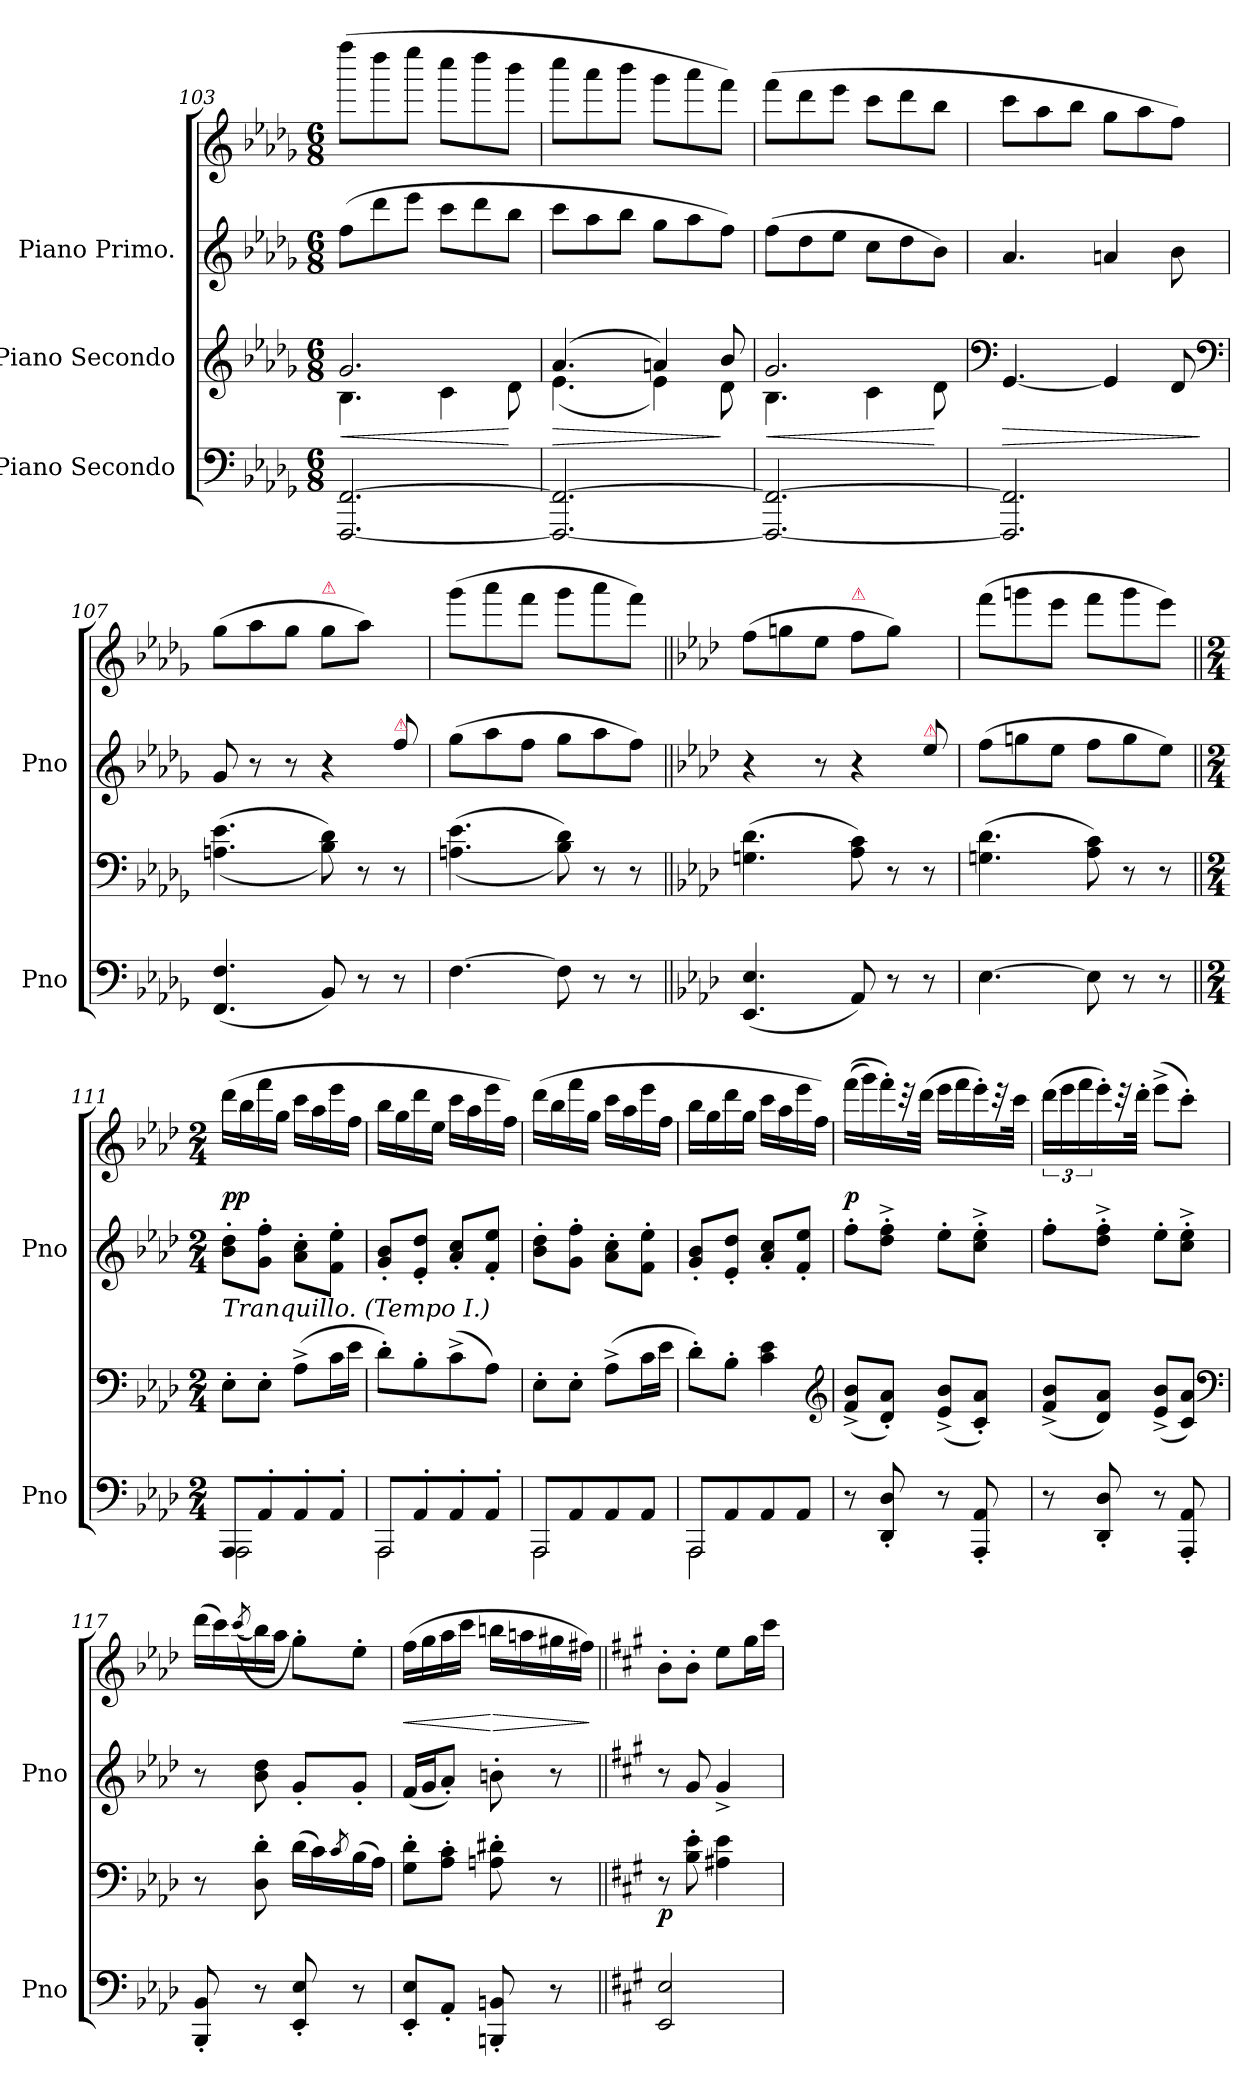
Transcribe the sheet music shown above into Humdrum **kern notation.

**kern	**kern	**dynam	**kern	**kern	**dynam
*part3	*part2	*part2	*part1	*part1	*part1
*staff4	*staff3	*staff3	*staff2	*staff1	*staff1/2
*I"Piano Secondo	*I"Piano Secondo	*	*I"Piano Primo.	*	*
*I'Pno	*	*	*I'Pno	*	*
*clefF4	*clefG2	*	*clefG2	*clefG2	*
*k[b-e-a-d-g-]	*k[b-e-a-d-g-]	*	*k[b-e-a-d-g-]	*k[b-e-a-d-g-]	*
*M6/8	*M6/8	*	*M6/8	*M6/8	*
=103	=103	=103	=103	=103	=103
*	*^	*	*	*	*
!	!	!	!LO:HP:b	!	!	!
[2.FFF/ [2.FF/	2.g-/	4.B-\	<	(8ff\L	(8ffff\L	.
.	.	.	.	8ddd-\	8dddd-\	.
.	.	.	.	8eee-\J	8eeee-\J	.
.	.	4c\	.	8ccc\L	8cccc\L	.
.	.	.	.	8ddd-\	8dddd-\	.
.	.	8d-\	[	8bb-\J	8bbb-\J	.
=104	=104	=104	=104	=104	=104	=104
!	!	!	!LO:HP:b	!	!	!
2.FFF_/ 2.FF_/	(4.a-/	(4.e-\	>	8ccc\L	8cccc\L	.
.	.	.	.	8aa-\	8aaa-\	.
.	.	.	.	8bb-\J	8bbb-\J	.
.	4an/)	4e-\)	.	8gg-\L	8ggg-\L	.
.	.	.	.	8aa-\	8aaa-\	.
.	8b-/	8d-\	]	8ff\J)	8fff\J)	.
=105	=105	=105	=105	=105	=105	=105
!	!	!	!LO:HP:b	!	!	!
2.FFF_/ 2.FF_/	2.g-/	4.B-\	<	(8ff\L	(8fff\L	.
.	.	.	.	8dd-\	8ddd-\	.
.	.	.	.	8ee-\J	8eee-\J	.
.	.	4c\	.	8cc\L	8ccc\L	.
.	.	.	.	8dd-\	8ddd-\	.
.	.	8d-\	[	8b-\J)	8bb-\J	.
=106	=106	=106	=106	=106	=106	=106
!	!	!	!LO:HP:b	!	!	!
*	*v	*v	*	*	*	*
2.FFF]/ 2.FF]/	[4.e-/	>	4.a-/	8ccc\L	.
.	.	.	.	8aa-\	.
.	.	.	.	8bb-\J	.
.	4e-/]	.	4an/	8gg-\L	.
.	.	.	.	8aa-\	.
.	8d-/	.	8b-\	8ff\J)	.
*	*clefF4	*	*	*	*
.	.	]	.	.	.
=107	=107	=107	=107	=107	=107
(4.FF/ 4.F/	(<(>4.An\ 4.e-\	.	8g-/	(8gg-\L	.
.	.	.	8r	8aa-\	.
.	.	.	8r	8gg-\J	.
!	!	!	!	!LO:TX:a:color=crimson:t=⚠	!
8BB-/)	8B-\ 8d-\))	.	4r	8gg-\L	.
8r	8r	.	.	8aa-\J)	.
!	!	!	!LO:TX:a:color=crimson:t=⚠	!	!
8r	8r	.	8ff/	8ryy	.
=108	=108	=108	=108	=108	=108
[4.F\	(<(>4.An\ 4.e-\	.	(8gg-\L	(8ggg-\L	.
.	.	.	8aa-\	8aaa-\	.
.	.	.	8ff\J	8fff\J	.
8F\]	8B-\ 8d-\))	.	8gg-\L	8ggg-\L	.
8r	8r	.	8aa-\	8aaa-\	.
8r	8r	.	8ff\J)	8fff\J)	.
=109||	=109||	=109||	=109||	=109||	=109||
*k[b-e-a-d-]	*k[b-e-a-d-]	*	*k[b-e-a-d-]	*k[b-e-a-d-]	*
(4.EE-/ 4.E-/	(4.Gn\ 4.d-\	.	4r	(8ff\L	.
.	.	.	.	8ggn\	.
.	.	.	8r	8ee-\J	.
!	!	!	!	!LO:TX:a:color=crimson:t=⚠	!
8AA-/)	8A-\ 8c\)	.	4r	8ff\L	.
8r	8r	.	.	8gg\J)	.
!	!	!	!LO:TX:a:color=crimson:t=⚠	!	!
8r	8r	.	8ee-/	8ryy	.
=110	=110	=110	=110	=110	=110
[4.E-\	(4.Gn\ 4.d-\	.	(8ff\L	(8fff\L	.
.	.	.	8ggn\	8gggn\	.
.	.	.	8ee-\J	8eee-\J	.
8E-\]	8A-\ 8c\)	.	8ff\L	8fff\L	.
8r	8r	.	8gg\	8ggg\	.
8r	8r	.	8ee-\J)	8eee-\J)	.
=111||	=111||	=111||	=111||	=111||	=111||
*M2/4	*M2/4	*	*M2/4	*M2/4	*
!	!LO:TX:a:i:t=Tranquillo. (Tempo I.)	!	!	!	!
!LO:N:vis=2	!	!	!	!	!
*^	*	*	*	*	*
8AAA-/	2AAA-\	8E-'\L	.	8b-'\ 8dd-'\L	(16ddd-\LL	pp
.	.	.	.	.	16bb-\	.
8AA-'/	.	8E-'\J	.	8g'\ 8ff'\J	16fff\	.
.	.	.	.	.	16gg\JJ	.
8AA-'/	.	(8A-^\L	.	8a-'\ 8cc'\L	16ccc\LL	.
.	.	.	.	.	16aa-\	.
8AA-'/J	.	16c\L	.	8f'\ 8ee-'\J	16eee-\	.
.	.	16e-\JJ	.	.	16ff\JJ	.
=112	=112	=112	=112	=112	=112	=112
!LO:N:vis=2	!	!	!	!	!	!
8AAA-/	2AAA-\	8d-'\L)	.	8g'/ 8b-'/L	16bb-\LL	.
.	.	.	.	.	16gg\	.
8AA-'/	.	8B-'\	.	8e-'/ 8dd-'/J	16ddd-\	.
.	.	.	.	.	16ee-\JJ	.
8AA-'/	.	(8c^\	.	8a-'/ 8cc'/L	16ccc\LL	.
.	.	.	.	.	16aa-\	.
8AA-'/J	.	8A-\J)	.	8f'/ 8ee-'/J	16eee-\	.
.	.	.	.	.	16ff\JJ)	.
=113	=113	=113	=113	=113	=113	=113
!LO:N:vis=2	!	!	!	!	!	!
8AAA-/	2AAA-\	8E-'\L	.	8b-'\ 8dd-'\L	(16ddd-\LL	.
.	.	.	.	.	16bb-\	.
8AA-/	.	8E-'\J	.	8g'\ 8ff'\J	16fff\	.
.	.	.	.	.	16gg\JJ	.
8AA-/	.	(8A-^\L	.	8a-'\ 8cc'\L	16ccc\LL	.
.	.	.	.	.	16aa-\	.
8AA-/J	.	16c\L	.	8f'\ 8ee-'\J	16eee-\	.
.	.	16e-\JJ	.	.	16ff\JJ	.
=114	=114	=114	=114	=114	=114	=114
!LO:N:vis=2	!	!	!	!	!	!
8AAA-/	2AAA-\	8d-'\L)	.	8g'/ 8b-'/L	16bb-\LL	.
.	.	.	.	.	16gg\	.
8AA-/	.	8B-'\J	.	8e-'/ 8dd-'/J	16ddd-\	.
.	.	.	.	.	16gg\JJ	.
8AA-/	.	4c\ 4e-\	.	8a-'/ 8cc'/L	16ccc\LL	.
.	.	.	.	.	16aa-\	.
8AA-/J	.	.	.	8f'/ 8ee-'/J	16eee-\	.
.	.	.	.	.	16ff\JJ)	.
*v	*v	*	*	*	*	*
*	*clefG2	*	*	*	*
=115	=115	=115	=115	=115	=115
8r	(8f^/ 8b-^/L	.	8ff'\L	((16fff\LL	p
.	.	.	.	16ggg\)	.
8DD-'/ 8D-'/	8d-'/ 8a-'/J)	.	8dd-'^\ 8ff'^\J	16fff'\)	.
.	.	.	.	32r	.
.	.	.	.	(32ddd-\JJk	.
8r	(8e-^/ 8b-^/L	.	8ee-'\L	16eee-\LL	.
.	.	.	.	16fff\	.
8AAA-'/ 8AA-'/	8c'/ 8a-'/J)	.	8cc'^\ 8ee-'^\J	16eee-'\)	.
.	.	.	.	32r	.
.	.	.	.	32ccc\JJk	.
=116	=116	=116	=116	=116	=116
8r	(8f^/ 8b-^/L	.	8ff'\L	(24ddd-\LL	.
.	.	.	.	24eee-\	.
.	.	.	.	24fff\	.
8DD-'/ 8D-'/	8d-/ 8a-/J)	.	8dd-'^\ 8ff'^\J	16eee-'\)	.
.	.	.	.	32r	.
.	.	.	.	32ddd-'\JJk	.
8r	(8e-^/ 8b-^/L	.	8ee-'\L	(8eee-^\L	.
8AAA-'/ 8AA-'/	8c/ 8a-/J)	.	8cc'^\ 8ee-'^\J	8ccc'\J)	.
*	*clefF4	*	*	*	*
=117	=117	=117	=117	=117	=117
8BBB-'/ 8BB-'/	8r	.	8r	(16ddd-\LL	.
.	.	.	.	16ccc\)	.
.	.	.	.	((8qccc/	.
8r	8D-'\ 8d-'\	.	8b-\ 8dd-\	16bb-\)	.
.	.	.	.	16aa-\JJ	.
8EE-'/ 8E-'/	(16d-\LL	.	8g'/L	8gg'\L)	.
.	16c\)	.	.	.	.
.	8qc/	.	.	.	.
8r	(16B-\	.	8g'/J	8ee-'\J	.
.	16A-\JJ)	.	.	.	.
=118	=118	=118	=118	=118	=118
8EE-'/ 8E-'/L	8G'\ 8d-'\L	.	(16f/LL	(16ff\LL	<
.	.	.	16g/J	16gg\	.
8AA-'/J	8A-'\ 8c'\J	.	8a-'/J)	16aa-\	.
.	.	.	.	16ccc\JJ	.
8BBBn'/ 8BBn'/	8An'\ 8d#X'\	.	8bn'\	16bbn\LL	[ >
.	.	.	.	16aan\	.
8r	8r	.	8r	16gg#X\	.
.	.	.	.	16ff#X\JJ)	.
.	.	.	.	.	]
=119||	=119||	=119||	=119||	=119||	=119||
*k[f#c#g#]	*k[f#c#g#]	*	*k[f#c#g#]	*k[f#c#g#]	*
2EE/ 2E/	8r	p	8r	8b'\L	.
.	8B'\ 8e'\	.	8g#/	8b'\J	.
.	4A#X\ 4e\	.	4g#^/	8ee\L	.
.	.	.	.	16gg#\L	.
.	.	.	.	16ccc#\JJ	.
=	=	=	=	=	=
*-	*-	*-	*-	*-	*-
